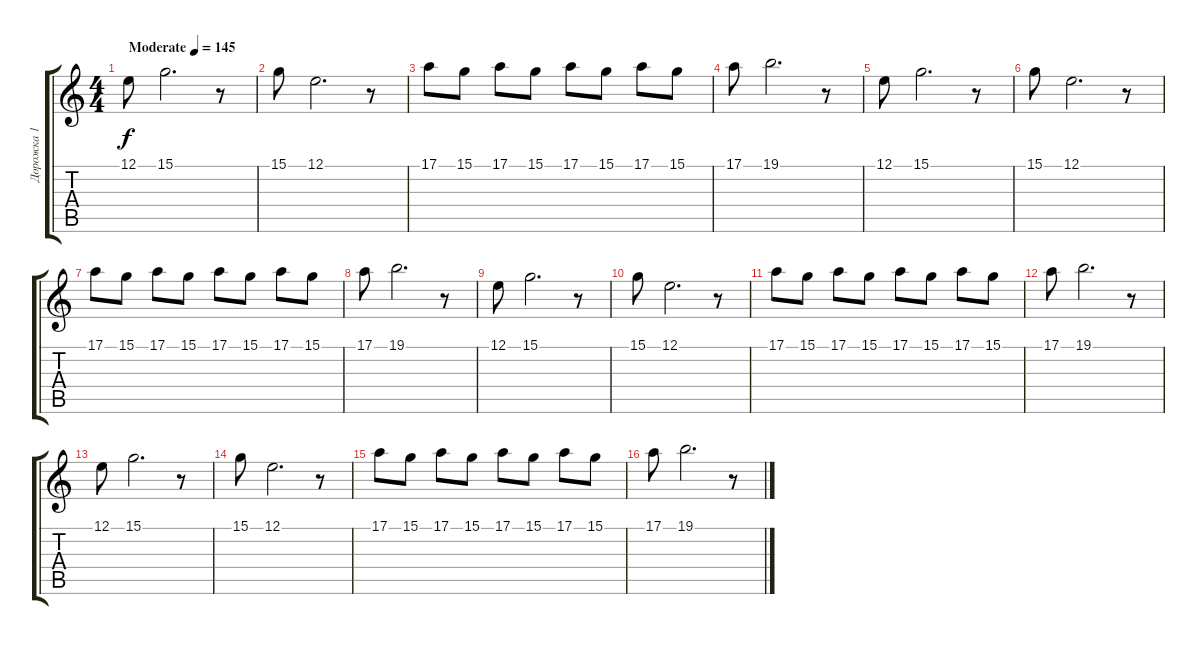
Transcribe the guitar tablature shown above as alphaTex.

\track ("Дорожка 1" "Дорожка 1") {instrument flute}
\staff {score tabs}
\tuning (E4 B3 G3 D3 A2 E2) {hide}
\ts (4 4)
\tempo (145 "Moderate")
\clef g2
\ks c
12.1.8{dy f instrument flute} 15.1.2{d} r.8 |
15.1.8 12.1.2{d} r.8 |
17.1.8 15.1.8 17.1.8 15.1.8 17.1.8 15.1.8 17.1.8 15.1.8 |
17.1.8 19.1.2{d} r.8 |
12.1.8 15.1.2{d} r.8 |
15.1.8 12.1.2{d} r.8 |
17.1.8 15.1.8 17.1.8 15.1.8 17.1.8 15.1.8 17.1.8 15.1.8 |
17.1.8 19.1.2{d} r.8 |
12.1.8 15.1.2{d} r.8 |
15.1.8 12.1.2{d} r.8 |
17.1.8 15.1.8 17.1.8 15.1.8 17.1.8 15.1.8 17.1.8 15.1.8 |
17.1.8 19.1.2{d} r.8 |
12.1.8 15.1.2{d} r.8 |
15.1.8 12.1.2{d} r.8 |
17.1.8 15.1.8 17.1.8 15.1.8 17.1.8 15.1.8 17.1.8 15.1.8 |
17.1.8 19.1.2{d} r.8
